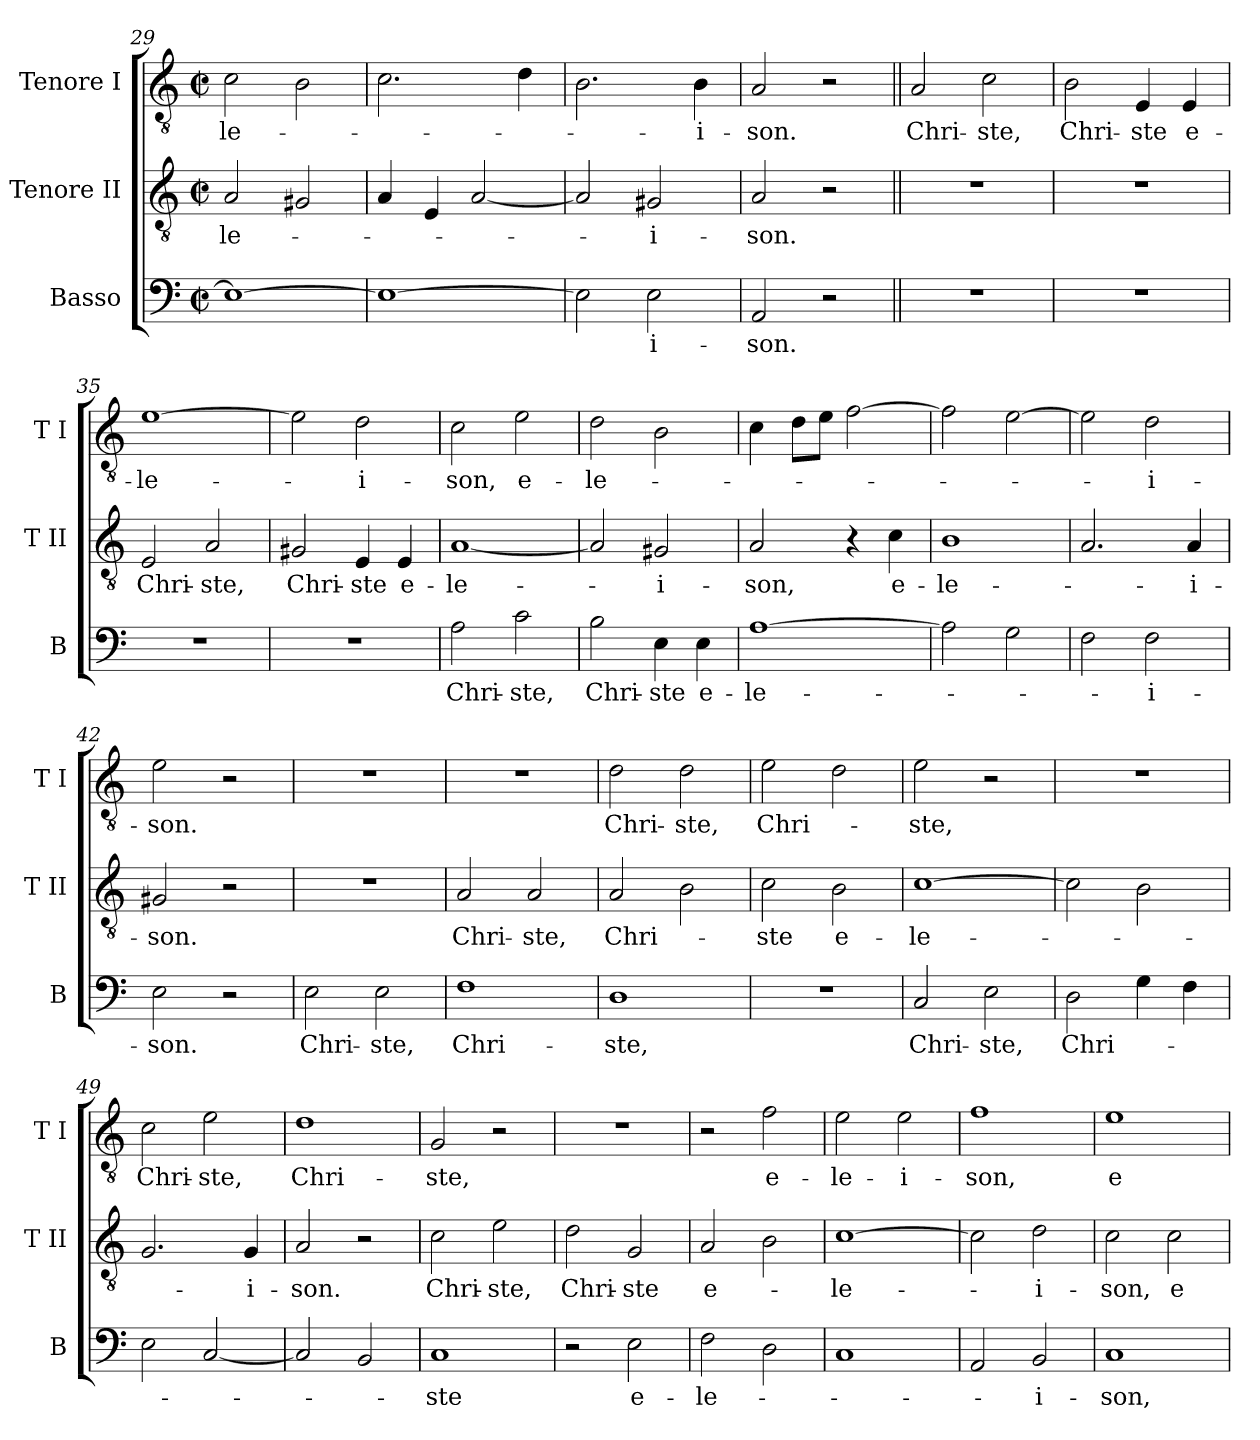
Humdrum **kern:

**kern	**text	**kern	**text	**kern	**text
*part3	*part3	*part2	*part2	*part1	*part1
*staff3	*staff3	*staff2	*staff2	*staff1	*staff1
*I"Basso	*	*I"Tenore II	*	*I"Tenore I	*
*I'B	*	*I'T II	*	*I'T I	*
*clefF4	*	*clefGv2	*	*clefGv2	*
*k[]	*	*k[]	*	*k[]	*
*C:	*	*C:	*	*C:	*
*M2/2	*	*M2/2	*	*M2/2	*
*met(c|)	*	*met(c|)	*	*met(c|)	*
=29	=29	=29	=29	=29	=29
1E_	.	2A/	-le-	2c\	-le-
.	.	2G#X/	.	2B\	.
=30	=30	=30	=30	=30	=30
1E_	.	4A/	.	2.c\	.
.	.	4E/	.	.	.
.	.	[2A/	.	.	.
.	.	.	.	4d\	.
=31	=31	=31	=31	=31	=31
2E\]	.	2A/]	.	2.B\	.
2E\	-i-	2G#X/	-i-	.	.
.	.	.	.	4B\	-i-
=32	=32	=32	=32	=32	=32
2AA/	-son.	2A/	-son.	2A/	-son.
2r	.	2r	.	2r	.
!!LO:PB:g=z
=33||	=33||	=33||	=33||	=33||	=33||
1r	.	1r	.	2A/	Chri-
.	.	.	.	2c\	-ste,
=34	=34	=34	=34	=34	=34
1r	.	1r	.	2B\	Chri-
.	.	.	.	4E/	-ste
.	.	.	.	4E/	e-
=35	=35	=35	=35	=35	=35
1r	.	2E/	Chri-	[1e	-le-
.	.	2A/	-ste,	.	.
=36	=36	=36	=36	=36	=36
1r	.	2G#X/	Chri-	2e\]	.
.	.	4E/	-ste	2d\	-i-
.	.	4E/	e-	.	.
=37	=37	=37	=37	=37	=37
2A\	Chri-	[1A	-le-	2c\	-son,
2c\	-ste,	.	.	2e\	e-
=38	=38	=38	=38	=38	=38
2B\	Chri-	2A/]	.	2d\	-le-
4E\	-ste	2G#X/	-i-	2B\	.
4E\	e-	.	.	.	.
=39	=39	=39	=39	=39	=39
[1A	-le-	2A/	-son,	4c\	.
.	.	.	.	8d\L	.
.	.	.	.	8e\J	.
.	.	4r	.	[2f\	.
.	.	4c\	e-	.	.
=40	=40	=40	=40	=40	=40
2A\]	.	1B	-le-	2f\]	.
2G\	.	.	.	[2e\	.
!!LO:LB:g=z
=41	=41	=41	=41	=41	=41
2F\	.	2.A/	.	2e\]	.
2F\	-i-	.	.	2d\	-i-
.	.	4A/	-i-	.	.
=42	=42	=42	=42	=42	=42
2E\	-son.	2G#X/	-son.	2e\	-son.
2r	.	2r	.	2r	.
=43	=43	=43	=43	=43	=43
2E\	Chri-	1r	.	1r	.
2E\	-ste,	.	.	.	.
=44	=44	=44	=44	=44	=44
1F	Chri-	2A/	Chri-	1r	.
.	.	2A/	-ste,	.	.
=45	=45	=45	=45	=45	=45
1D	-ste,	2A/	Chri-	2d\	Chri-
.	.	2B\	.	2d\	-ste,
=46	=46	=46	=46	=46	=46
1r	.	2c\	-ste	2e\	Chri-
.	.	2B\	e-	2d\	.
=47	=47	=47	=47	=47	=47
2C/	Chri-	[1c	-le-	2e\	-ste,
2E\	-ste,	.	.	2r	.
=48	=48	=48	=48	=48	=48
2D\	Chri-	2c\]	.	1r	.
4G\	.	2B\	.	.	.
4F\	.	.	.	.	.
!!LO:LB:g=z
=49	=49	=49	=49	=49	=49
2E\	.	2.G/	.	2c\	Chri-
[2C/	.	.	.	2e\	-ste,
.	.	4G/	-i-	.	.
=50	=50	=50	=50	=50	=50
2C/]	.	2A/	-son.	1d	Chri-
2BB/	.	2r	.	.	.
=51	=51	=51	=51	=51	=51
1C	-ste	2c\	Chri-	2G/	-ste,
.	.	2e\	-ste,	2r	.
=52	=52	=52	=52	=52	=52
2r	.	2d\	Chri-	1r	.
2E\	e-	2G/	-ste	.	.
=53	=53	=53	=53	=53	=53
2F\	-le-	2A/	e-	2r	.
2D\	.	2B\	.	2f\	e-
=54	=54	=54	=54	=54	=54
1C	.	[1c	-le-	2e\	-le-
.	.	.	.	2e\	-i-
=55	=55	=55	=55	=55	=55
2AA/	.	2c\]	.	1f	-son,
2BB/	-i-	2d\	-i-	.	.
=56	=56	=56	=56	=56	=56
1C	-son,	2c\	-son,	1e	e-
.	.	2c\	e-	.	.
=	=	=	=	=	=
*-	*-	*-	*-	*-	*-
